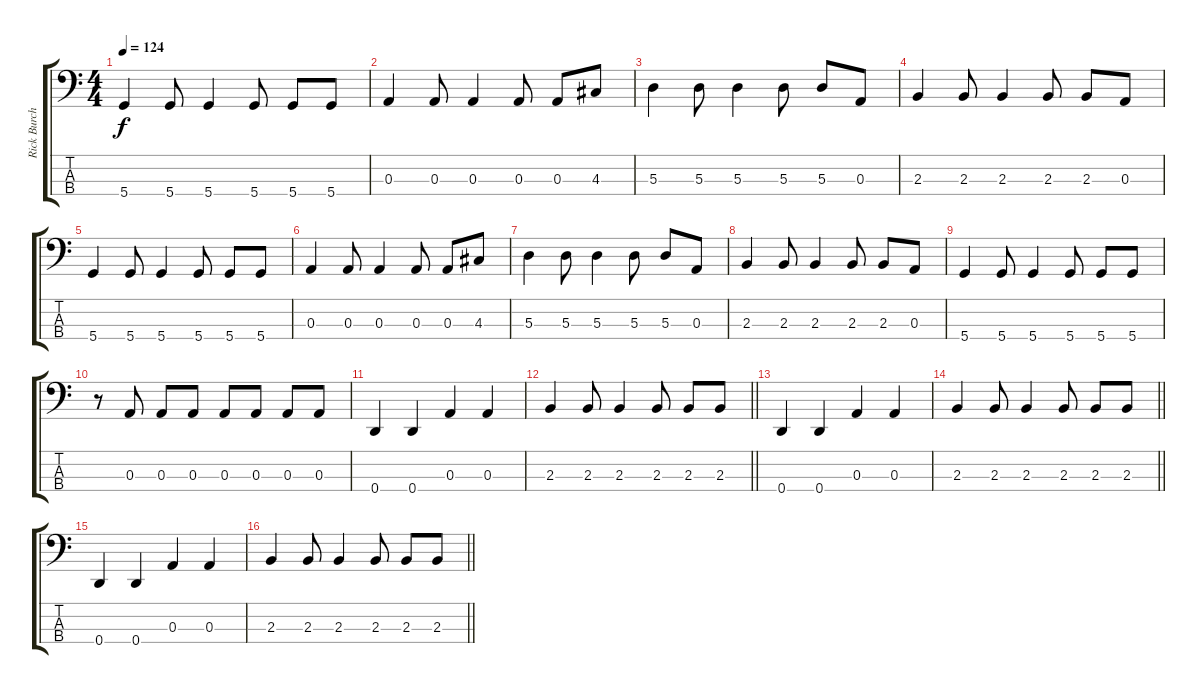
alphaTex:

\track ("Rick Burch - Bass" "Rick Burch") {instrument electricbassfinger}
\staff {score tabs}
\tuning (G2 D2 A1 D1) {hide}
\ts (4 4)
\tempo 124
\clef f4
\ks c
5.4.4{dy f} 5.4.8 5.4.4 5.4.8 5.4.8 5.4.8 |
0.3.4 0.3.8 0.3.4 0.3.8 0.3.8 4.3.8 |
5.3.4 5.3.8 5.3.4 5.3.8 5.3.8 0.3.8 |
2.3.4 2.3.8 2.3.4 2.3.8 2.3.8 0.3.8 |
5.4.4 5.4.8 5.4.4 5.4.8 5.4.8 5.4.8 |
0.3.4 0.3.8 0.3.4 0.3.8 0.3.8 4.3.8 |
5.3.4 5.3.8 5.3.4 5.3.8 5.3.8 0.3.8 |
2.3.4 2.3.8 2.3.4 2.3.8 2.3.8 0.3.8 |
5.4.4 5.4.8 5.4.4 5.4.8 5.4.8 5.4.8 |
r.8 0.3.8 0.3.8 0.3.8 0.3.8 0.3.8 0.3.8 0.3.8 |
0.4.4 0.4.4 0.3.4 0.3.4 |
\barLineRight lightlight
2.3.4 2.3.8 2.3.4 2.3.8 2.3.8 2.3.8 |
0.4.4 0.4.4 0.3.4 0.3.4 |
\barLineRight lightlight
2.3.4 2.3.8 2.3.4 2.3.8 2.3.8 2.3.8 |
0.4.4 0.4.4 0.3.4 0.3.4 |
\barLineRight lightlight
2.3.4 2.3.8 2.3.4 2.3.8 2.3.8 2.3.8
